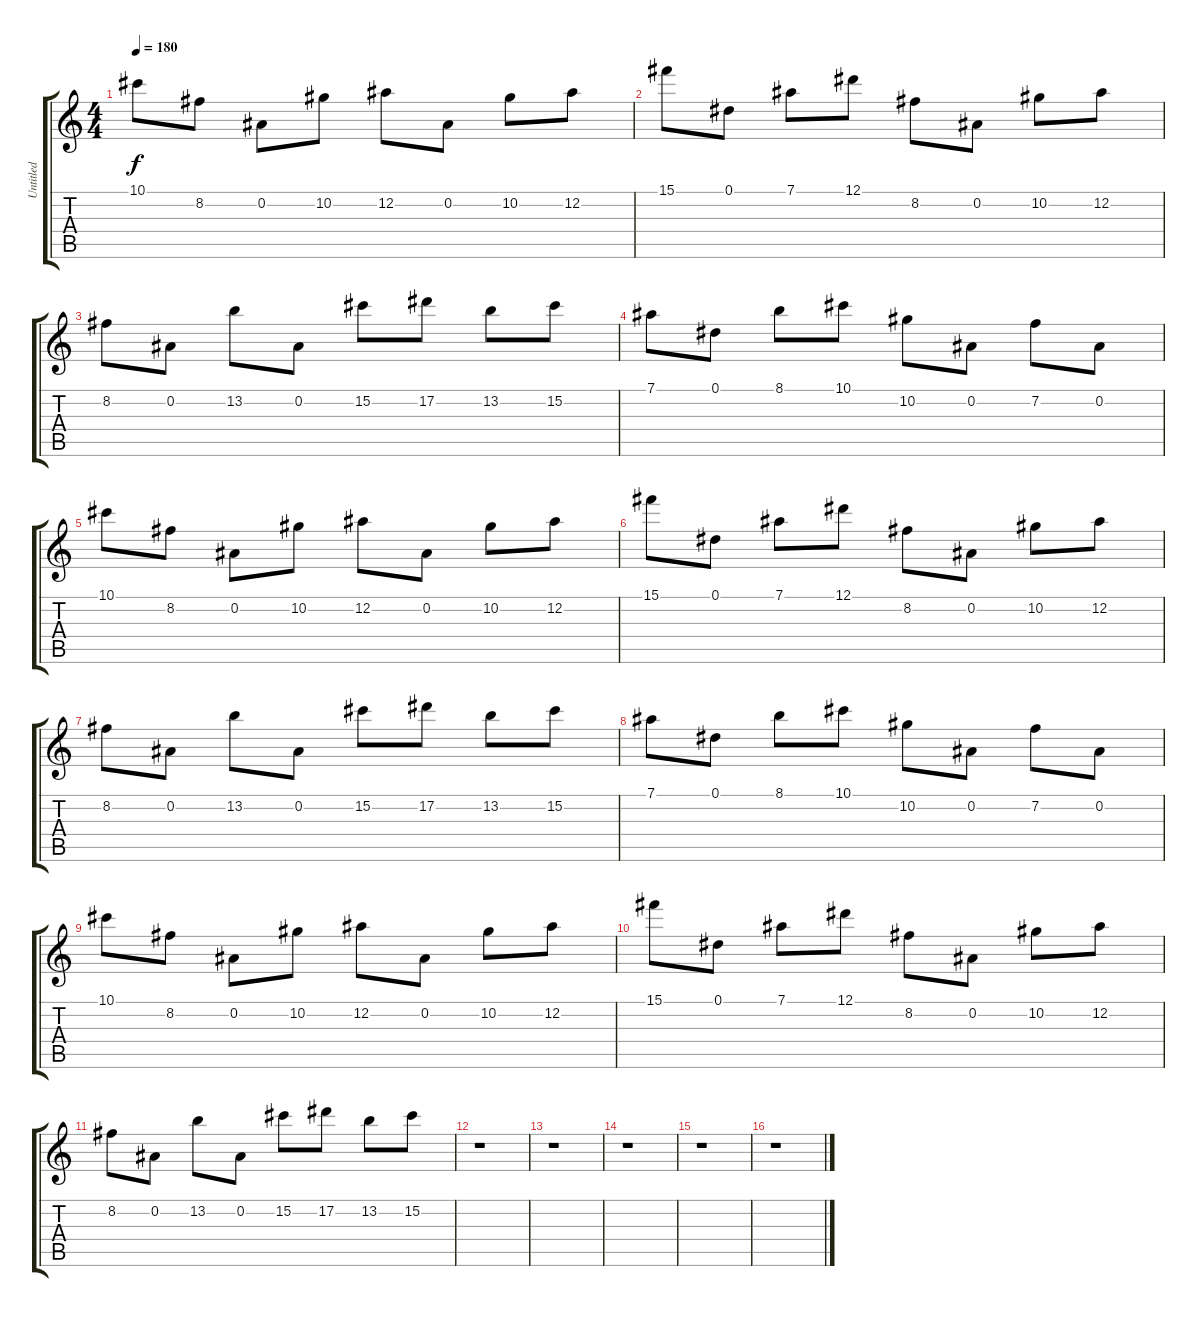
\track ("Untitled" "Untitled") {instrument overdrivenguitar}
\staff {score tabs}
\tuning (Eb4 Bb3 Gb3 Db3 Ab2 Eb2) {hide}
\ts (4 4)
\tempo 180
\clef g2
\ks c
10.1.8{dy f} 8.2.8 0.2.8 10.2.8 12.2.8 0.2.8 10.2.8 12.2.8 |
15.1.8 0.1.8 7.1.8 12.1.8 8.2.8 0.2.8 10.2.8 12.2.8 |
8.2.8 0.2.8 13.2.8 0.2.8 15.2.8 17.2.8 13.2.8 15.2.8 |
7.1.8 0.1.8 8.1.8 10.1.8 10.2.8 0.2.8 7.2.8 0.2.8 |
10.1.8 8.2.8 0.2.8 10.2.8 12.2.8 0.2.8 10.2.8 12.2.8 |
15.1.8 0.1.8 7.1.8 12.1.8 8.2.8 0.2.8 10.2.8 12.2.8 |
8.2.8 0.2.8 13.2.8 0.2.8 15.2.8 17.2.8 13.2.8 15.2.8 |
7.1.8 0.1.8 8.1.8 10.1.8 10.2.8 0.2.8 7.2.8 0.2.8 |
10.1.8 8.2.8 0.2.8 10.2.8 12.2.8 0.2.8 10.2.8 12.2.8 |
15.1.8 0.1.8 7.1.8 12.1.8 8.2.8 0.2.8 10.2.8 12.2.8 |
8.2.8 0.2.8 13.2.8 0.2.8 15.2.8 17.2.8 13.2.8 15.2.8 |
r.1 |
r.1 |
r.1 |
r.1 |
r.1
